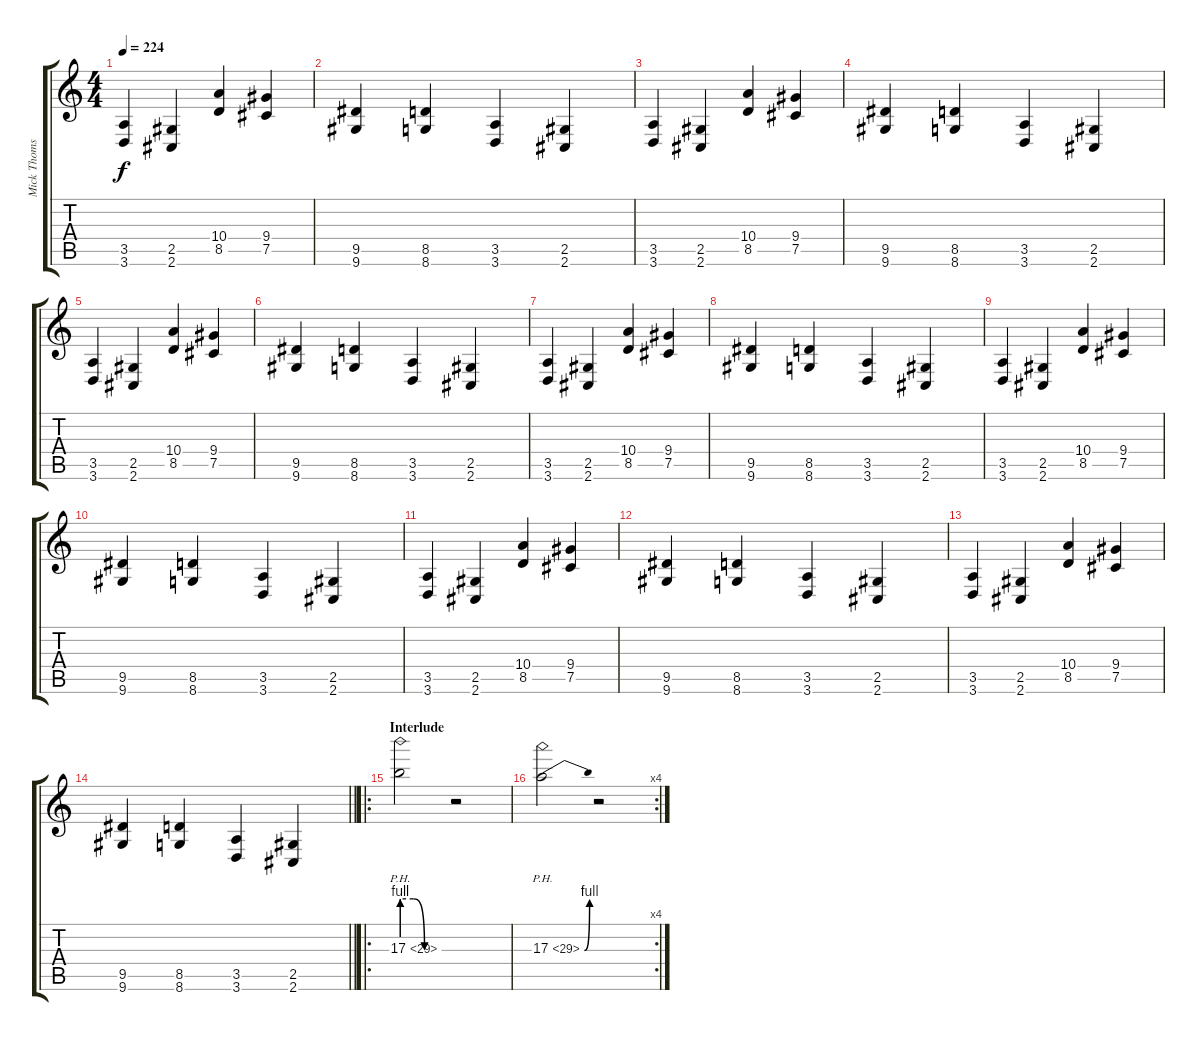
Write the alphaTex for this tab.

\track ("Mick Thomson" "Mick Thoms") {instrument overdrivenguitar}
\staff {score tabs}
\tuning (Db4 Ab3 E3 B2 Gb2 B1) {hide}
\ts (4 4)
\tempo 224
\clef g2
\ks c
(3.5 3.6).4{dy f instrument distortionguitar} (2.5 2.6).4 (10.4 8.5).4 (9.4 7.5).4 |
(9.5 9.6).4 (8.5 8.6).4 (3.5 3.6).4 (2.5 2.6).4 |
(3.5 3.6).4{instrument distortionguitar} (2.5 2.6).4 (10.4 8.5).4 (9.4 7.5).4 |
(9.5 9.6).4 (8.5 8.6).4 (3.5 3.6).4 (2.5 2.6).4 |
(3.5 3.6).4{instrument distortionguitar} (2.5 2.6).4 (10.4 8.5).4 (9.4 7.5).4 |
(9.5 9.6).4 (8.5 8.6).4 (3.5 3.6).4 (2.5 2.6).4 |
(3.5 3.6).4{instrument distortionguitar} (2.5 2.6).4 (10.4 8.5).4 (9.4 7.5).4 |
(9.5 9.6).4 (8.5 8.6).4 (3.5 3.6).4 (2.5 2.6).4 |
(3.5 3.6).4{instrument distortionguitar} (2.5 2.6).4 (10.4 8.5).4 (9.4 7.5).4 |
(9.5 9.6).4 (8.5 8.6).4 (3.5 3.6).4 (2.5 2.6).4 |
(3.5 3.6).4{instrument distortionguitar} (2.5 2.6).4 (10.4 8.5).4 (9.4 7.5).4 |
(9.5 9.6).4 (8.5 8.6).4 (3.5 3.6).4 (2.5 2.6).4 |
(3.5 3.6).4{instrument distortionguitar} (2.5 2.6).4 (10.4 8.5).4 (9.4 7.5).4 |
\barLineRight lightlight
(9.5 9.6).4 (8.5 8.6).4 (3.5 3.6).4 (2.5 2.6).4 |
\ro
\section ("" "Interlude")
17.3{be (custom 0 4 15 4 30 0 60 0) ph 12}.2 r.2 |
\rc 4
17.3{be (bend 0 0 60 4) ph 12}.2 r.2
